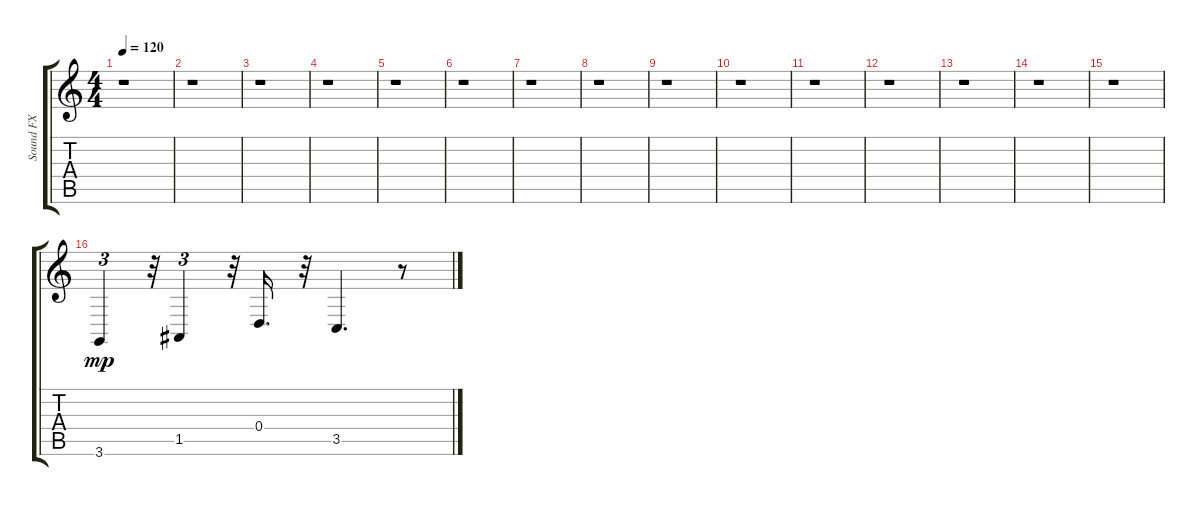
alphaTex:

\track ("Sound FX" "Sound FX") {instrument guitarfretnoise}
\staff {score tabs}
\tuning (E4 B3 G3 D3 A2 E2) {hide}
\ts (4 4)
\tempo 120
\clef g2
\ks c
r.1{dy mp} |
r.1 |
r.1 |
r.1 |
r.1 |
r.1 |
r.1 |
r.1 |
r.1 |
r.1 |
r.1 |
r.1 |
r.1 |
r.1 |
r.1 |
3.6.4{tu (3 2)} r.32{tu (3 2)} 1.5.4{tu (3 2)} r.32{tu (3 2)} 0.4.16{d} r.32 3.5.4{d} r.8
